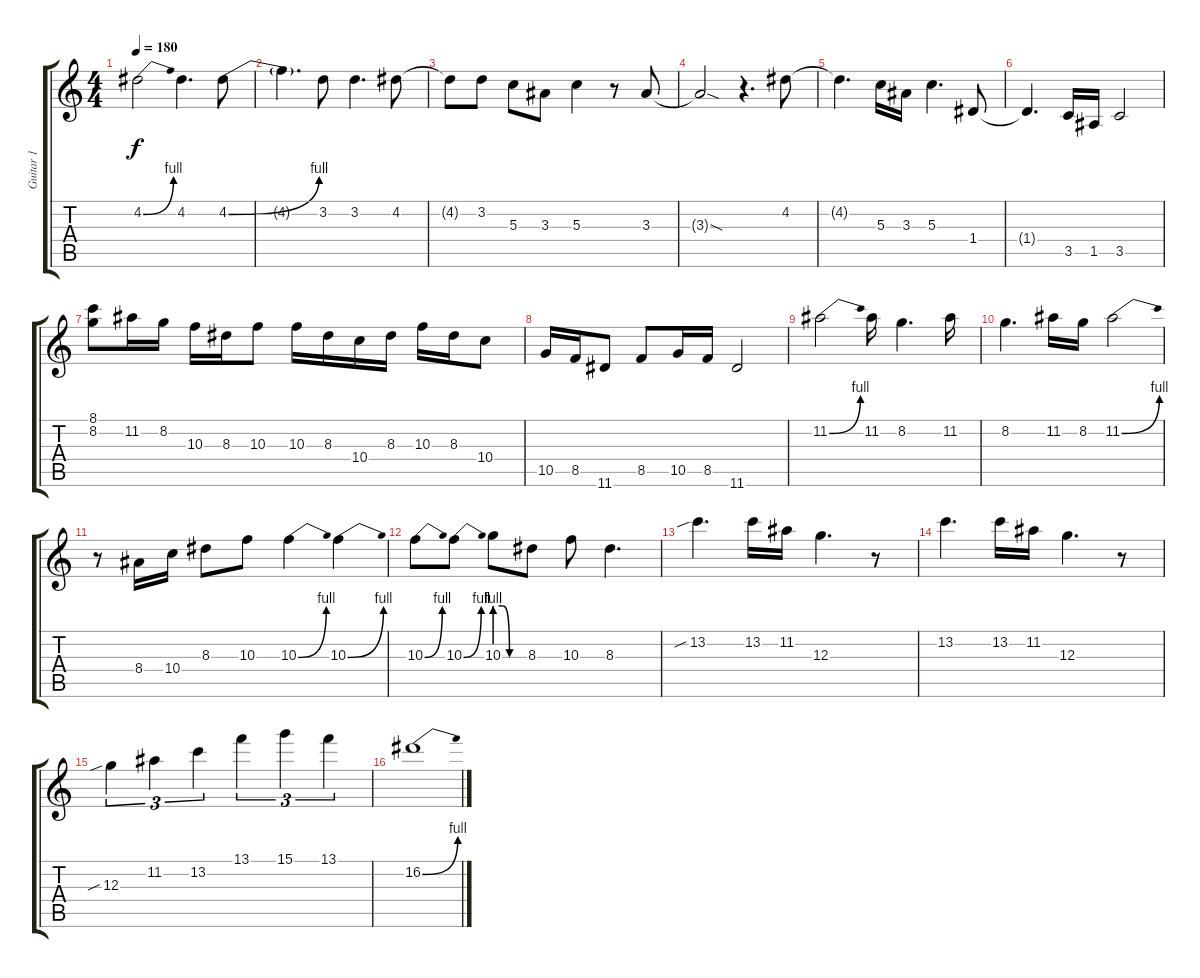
\track ("Guitar 1" "Guitar 1") {instrument distortionguitar}
\staff {score tabs}
\tuning (E4 B3 G3 D3 A2 E2) {hide}
\ts (4 4)
\tempo 180
\clef g2
\ks c
4.2{be (bend 0 0 60 4)}.2{dy f} 4.2.4{d} 4.2{be (bend 0 0 60 4)}.8 |
4.2{t}.4{d} 3.2.8 3.2.4{d} 4.2.8 |
4.2{t}.8 3.2.8 5.3.8 3.3.8 5.3.4 r.8 3.3.8 |
3.3{sod t}.2 r.4{d} 4.2.8 |
4.2{t}.4{d} 5.3.16 3.3.16 5.3.4{d} 1.4.8 |
1.4{t}.4{d} 3.5.16 1.5.16 3.5.2 |
(8.1 8.2).8 11.2.16 8.2.16 10.3.16 8.3.16 10.3.8 10.3.16 8.3.16 10.4.16 8.3.16 10.3.16 8.3.16 10.4.8 |
10.5.16 8.5.16 11.6.8 8.5.8 10.5.16 8.5.16 11.6.2 |
11.2{be (bend 0 0 60 4)}.2 11.2.16 8.2.4{d} 11.2.16 |
8.2.4{d} 11.2.16 8.2.16 11.2{be (bend 0 0 60 4)}.2 |
r.8 8.4.16 10.4.16 8.3.8 10.3.8 10.3{be (bend 0 0 60 4)}.4 10.3{be (bend 0 0 60 4)}.4 |
10.3{be (bend 0 0 60 4)}.8 10.3{be (bend 0 0 60 4)}.8 10.3{be (custom 0 4 15 4 30 0 60 0)}.8 8.3.8 10.3.8 8.3.4{d} |
13.2{sib}.4{d} 13.2.16 11.2.16 12.3.4{d} r.8 |
13.2.4{d} 13.2.16 11.2.16 12.3.4{d} r.8 |
12.3{sib}.4{tu (3 2)} 11.2.4{tu (3 2)} 13.2.4{tu (3 2)} 13.1.4{tu (3 2)} 15.1.4{tu (3 2)} 13.1.4{tu (3 2)} |
16.2{be (bend 0 0 60 4)}.1
